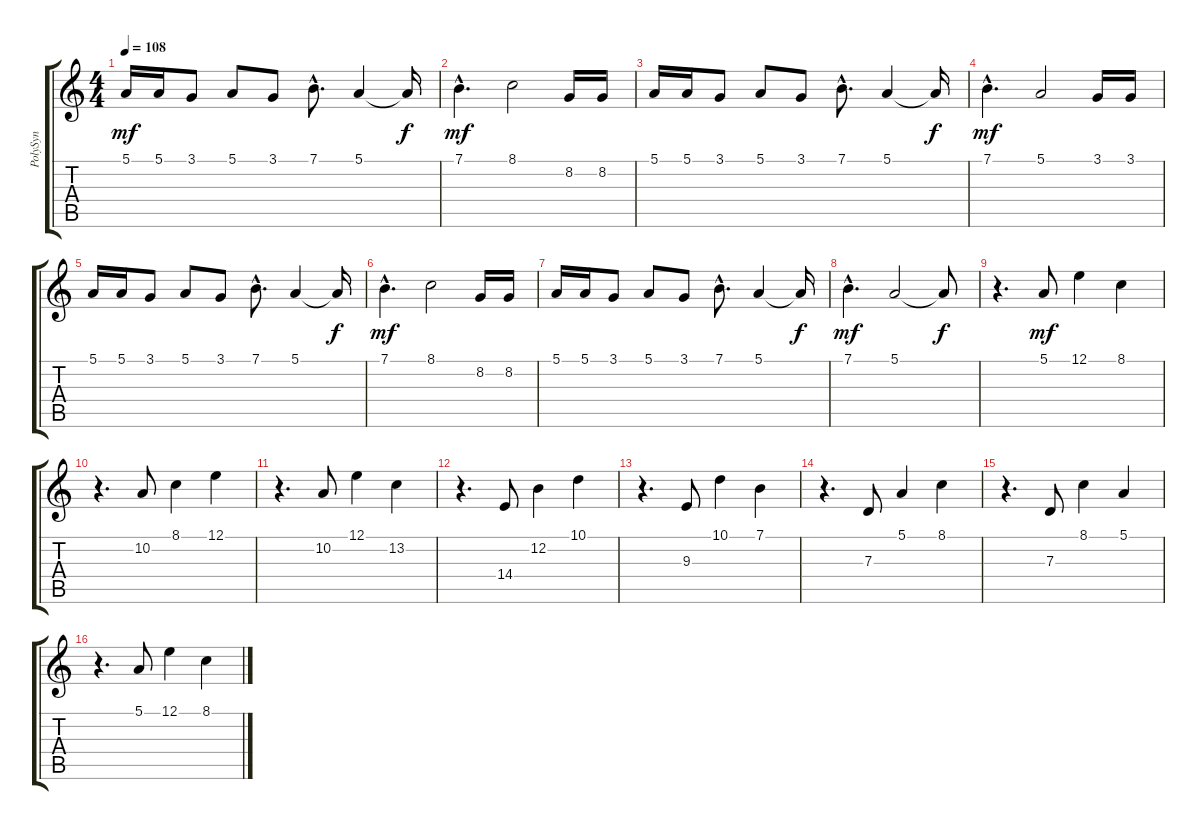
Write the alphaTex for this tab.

\track ("PolySyn" "PolySyn") {instrument pad3polysynth}
\staff {score tabs}
\tuning (E4 B3 G3 D3 A2 E2) {hide}
\ts (4 4)
\tempo 108
\clef g2
\ks c
5.1.16{dy mf instrument pad3polysynth} 5.1.16 3.1.8 5.1.8 3.1.8 7.1{hac}.8{d} 5.1.4 5.1{t}.16{dy f} |
7.1{hac}.4{d dy mf} 8.1.2 8.2.16 8.2.16 |
5.1.16 5.1.16 3.1.8 5.1.8 3.1.8 7.1{hac}.8{d} 5.1.4 5.1{t}.16{dy f} |
7.1{hac}.4{d dy mf} 5.1.2 3.1.16 3.1.16 |
5.1.16 5.1.16 3.1.8 5.1.8 3.1.8 7.1{hac}.8{d} 5.1.4 5.1{t}.16{dy f} |
7.1{hac}.4{d dy mf} 8.1.2 8.2.16 8.2.16 |
5.1.16 5.1.16 3.1.8 5.1.8 3.1.8 7.1{hac}.8{d} 5.1.4 5.1{t}.16{dy f} |
7.1{hac}.4{d dy mf} 5.1.2 5.1{t}.8{dy f} |
r.4{d} 5.1.8{dy mf} 12.1.4 8.1.4 |
r.4{d} 10.2.8 8.1.4 12.1.4 |
r.4{d} 10.2.8 12.1.4 13.2.4 |
r.4{d} 14.4.8 12.2.4 10.1.4 |
r.4{d} 9.3.8 10.1.4 7.1.4 |
r.4{d} 7.3.8 5.1.4 8.1.4 |
r.4{d} 7.3.8 8.1.4 5.1.4 |
r.4{d} 5.1.8 12.1.4 8.1.4
